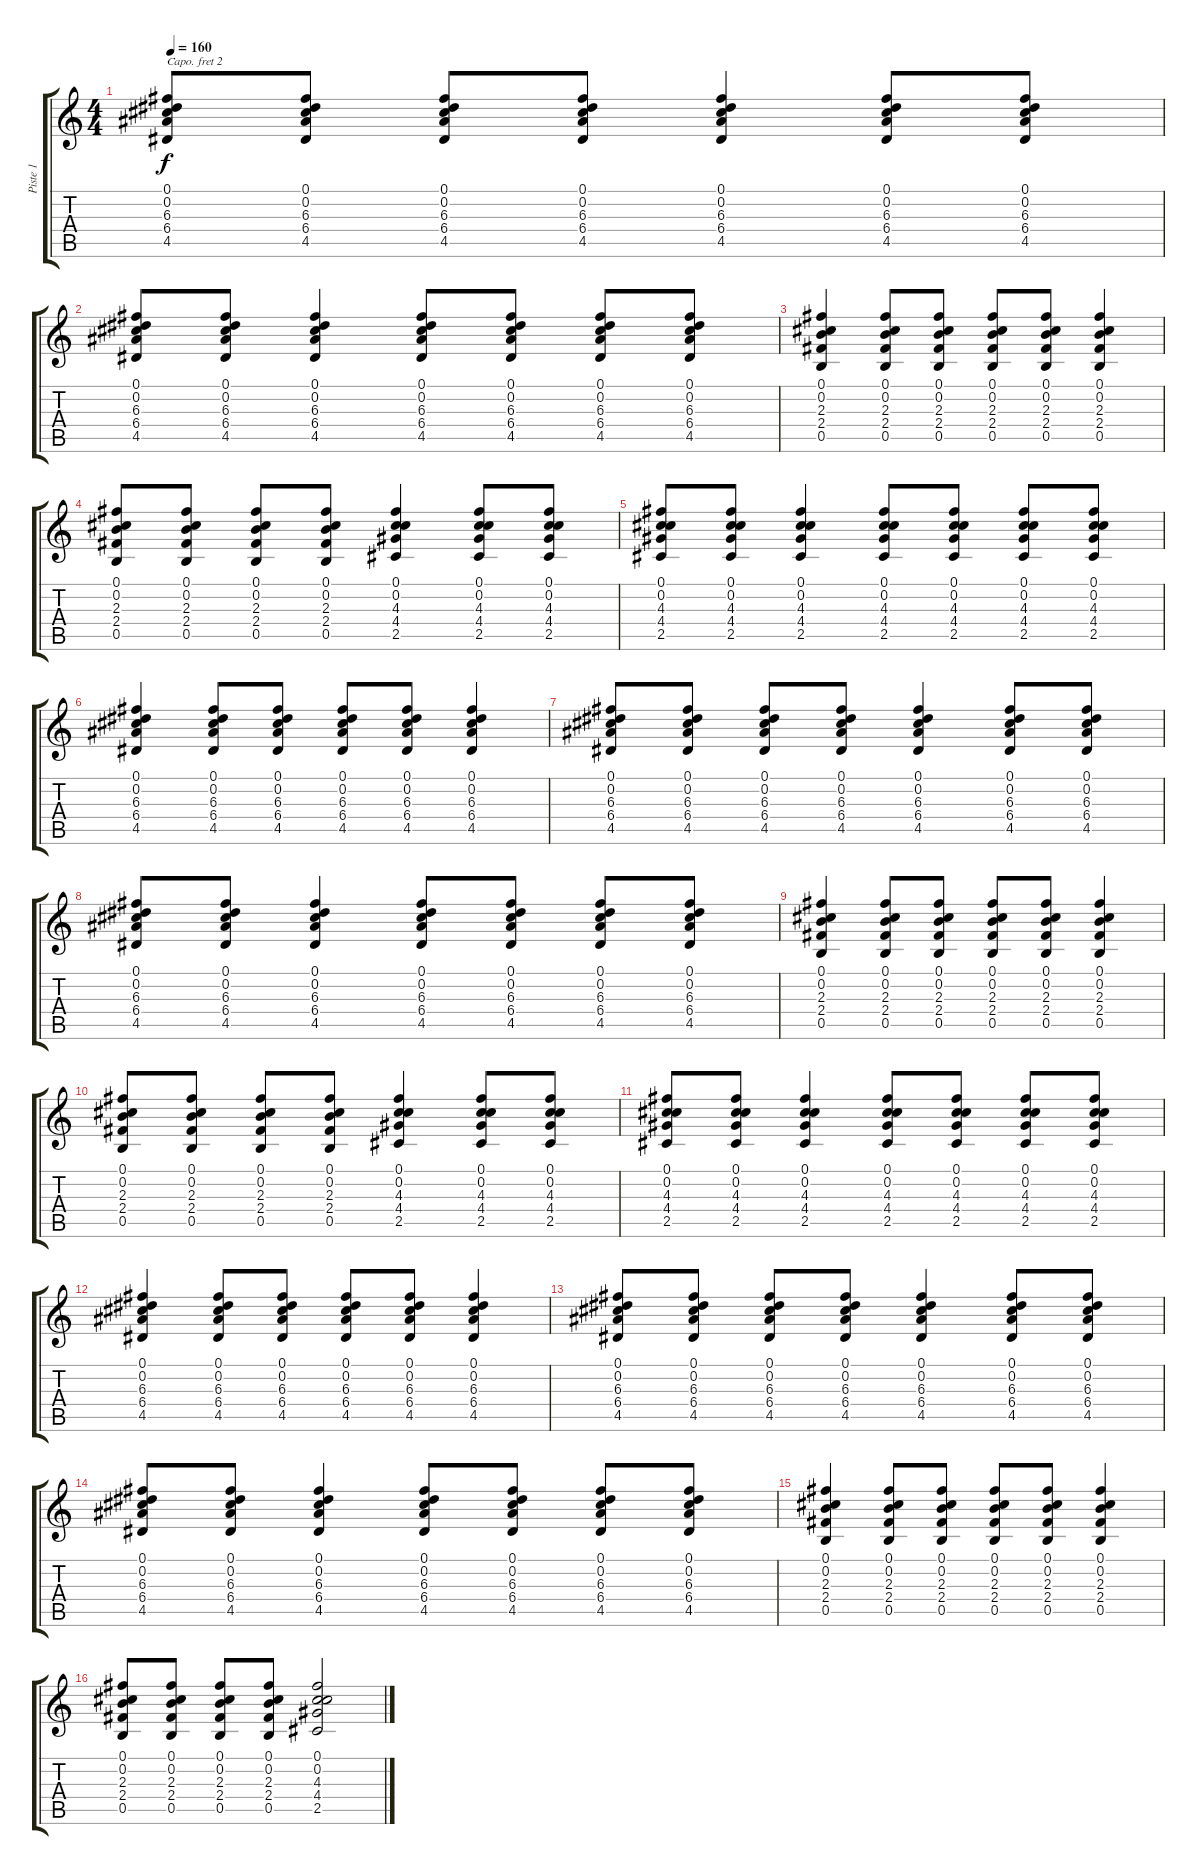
\track ("Piste 1" "Piste 1") {instrument acousticguitarsteel}
\staff {score tabs}
\capo 2
\tuning (E4 B3 G3 D3 A2 E2) {hide}
\ts (4 4)
\tempo 160
\clef g2
\ks c
(0.1 0.2 6.3 6.4 4.5).8{dy f} (0.1 0.2 6.3 6.4 4.5).8 (0.1 0.2 6.3 6.4 4.5).8 (0.1 0.2 6.3 6.4 4.5).8 (0.1 0.2 6.3 6.4 4.5).4 (0.1 0.2 6.3 6.4 4.5).8 (0.1 0.2 6.3 6.4 4.5).8 |
(0.1 0.2 6.3 6.4 4.5).8 (0.1 0.2 6.3 6.4 4.5).8 (0.1 0.2 6.3 6.4 4.5).4 (0.1 0.2 6.3 6.4 4.5).8 (0.1 0.2 6.3 6.4 4.5).8 (0.1 0.2 6.3 6.4 4.5).8 (0.1 0.2 6.3 6.4 4.5).8 |
(0.1 0.2 2.3 2.4 0.5).4 (0.1 0.2 2.3 2.4 0.5).8 (0.1 0.2 2.3 2.4 0.5).8 (0.1 0.2 2.3 2.4 0.5).8 (0.1 0.2 2.3 2.4 0.5).8 (0.1 0.2 2.3 2.4 0.5).4 |
(0.1 0.2 2.3 2.4 0.5).8 (0.1 0.2 2.3 2.4 0.5).8 (0.1 0.2 2.3 2.4 0.5).8 (0.1 0.2 2.3 2.4 0.5).8 (0.1 0.2 4.3 4.4 2.5).4 (0.1 0.2 4.3 4.4 2.5).8 (0.1 0.2 4.3 4.4 2.5).8 |
(0.1 0.2 4.3 4.4 2.5).8 (0.1 0.2 4.3 4.4 2.5).8 (0.1 0.2 4.3 4.4 2.5).4 (0.1 0.2 4.3 4.4 2.5).8 (0.1 0.2 4.3 4.4 2.5).8 (0.1 0.2 4.3 4.4 2.5).8 (0.1 0.2 4.3 4.4 2.5).8 |
(0.1 0.2 6.3 6.4 4.5).4 (0.1 0.2 6.3 6.4 4.5).8 (0.1 0.2 6.3 6.4 4.5).8 (0.1 0.2 6.3 6.4 4.5).8 (0.1 0.2 6.3 6.4 4.5).8 (0.1 0.2 6.3 6.4 4.5).4 |
(0.1 0.2 6.3 6.4 4.5).8 (0.1 0.2 6.3 6.4 4.5).8 (0.1 0.2 6.3 6.4 4.5).8 (0.1 0.2 6.3 6.4 4.5).8 (0.1 0.2 6.3 6.4 4.5).4 (0.1 0.2 6.3 6.4 4.5).8 (0.1 0.2 6.3 6.4 4.5).8 |
(0.1 0.2 6.3 6.4 4.5).8 (0.1 0.2 6.3 6.4 4.5).8 (0.1 0.2 6.3 6.4 4.5).4 (0.1 0.2 6.3 6.4 4.5).8 (0.1 0.2 6.3 6.4 4.5).8 (0.1 0.2 6.3 6.4 4.5).8 (0.1 0.2 6.3 6.4 4.5).8 |
(0.1 0.2 2.3 2.4 0.5).4 (0.1 0.2 2.3 2.4 0.5).8 (0.1 0.2 2.3 2.4 0.5).8 (0.1 0.2 2.3 2.4 0.5).8 (0.1 0.2 2.3 2.4 0.5).8 (0.1 0.2 2.3 2.4 0.5).4 |
(0.1 0.2 2.3 2.4 0.5).8 (0.1 0.2 2.3 2.4 0.5).8 (0.1 0.2 2.3 2.4 0.5).8 (0.1 0.2 2.3 2.4 0.5).8 (0.1 0.2 4.3 4.4 2.5).4 (0.1 0.2 4.3 4.4 2.5).8 (0.1 0.2 4.3 4.4 2.5).8 |
(0.1 0.2 4.3 4.4 2.5).8 (0.1 0.2 4.3 4.4 2.5).8 (0.1 0.2 4.3 4.4 2.5).4 (0.1 0.2 4.3 4.4 2.5).8 (0.1 0.2 4.3 4.4 2.5).8 (0.1 0.2 4.3 4.4 2.5).8 (0.1 0.2 4.3 4.4 2.5).8 |
(0.1 0.2 6.3 6.4 4.5).4 (0.1 0.2 6.3 6.4 4.5).8 (0.1 0.2 6.3 6.4 4.5).8 (0.1 0.2 6.3 6.4 4.5).8 (0.1 0.2 6.3 6.4 4.5).8 (0.1 0.2 6.3 6.4 4.5).4 |
(0.1 0.2 6.3 6.4 4.5).8 (0.1 0.2 6.3 6.4 4.5).8 (0.1 0.2 6.3 6.4 4.5).8 (0.1 0.2 6.3 6.4 4.5).8 (0.1 0.2 6.3 6.4 4.5).4 (0.1 0.2 6.3 6.4 4.5).8 (0.1 0.2 6.3 6.4 4.5).8 |
(0.1 0.2 6.3 6.4 4.5).8 (0.1 0.2 6.3 6.4 4.5).8 (0.1 0.2 6.3 6.4 4.5).4 (0.1 0.2 6.3 6.4 4.5).8 (0.1 0.2 6.3 6.4 4.5).8 (0.1 0.2 6.3 6.4 4.5).8 (0.1 0.2 6.3 6.4 4.5).8 |
(0.1 0.2 2.3 2.4 0.5).4 (0.1 0.2 2.3 2.4 0.5).8 (0.1 0.2 2.3 2.4 0.5).8 (0.1 0.2 2.3 2.4 0.5).8 (0.1 0.2 2.3 2.4 0.5).8 (0.1 0.2 2.3 2.4 0.5).4 |
(0.1 0.2 2.3 2.4 0.5).8 (0.1 0.2 2.3 2.4 0.5).8 (0.1 0.2 2.3 2.4 0.5).8 (0.1 0.2 2.3 2.4 0.5).8 (0.1 0.2 4.3 4.4 2.5).2
